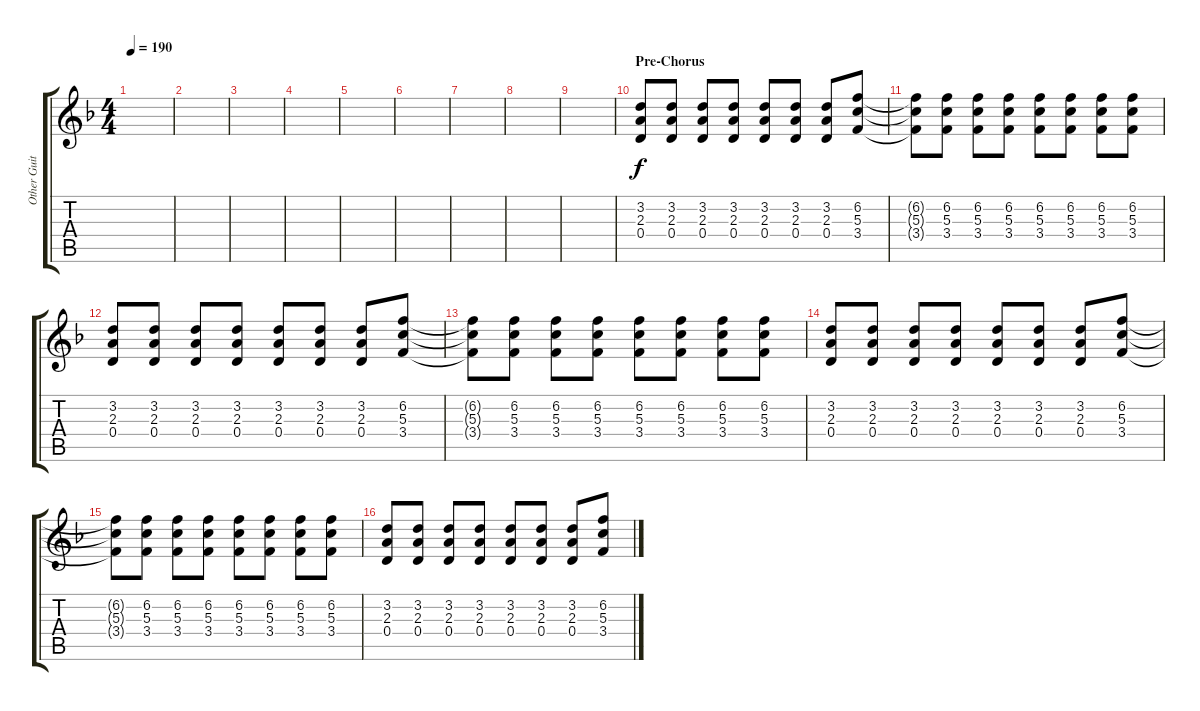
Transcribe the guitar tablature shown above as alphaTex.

\track ("Other Guitar?" "Other Guit") {instrument distortionguitar}
\staff {score tabs}
\tuning (E4 B3 G3 D3 A2 E2) {hide}
\ts (4 4)
\tempo 190
\clef g2
\ks f
|
|
|
|
|
|
|
|
|
\section ("" "Pre-Chorus")
(3.2 2.3 0.4).8 (3.2 2.3 0.4).8 (3.2 2.3 0.4).8 (3.2 2.3 0.4).8 (3.2 2.3 0.4).8 (3.2 2.3 0.4).8 (3.2 2.3 0.4).8 (6.2 5.3 3.4).8 |
(6.2{t} 5.3{t} 3.4{t}).8 (6.2 5.3 3.4).8 (6.2 5.3 3.4).8 (6.2 5.3 3.4).8 (6.2 5.3 3.4).8 (6.2 5.3 3.4).8 (6.2 5.3 3.4).8 (6.2 5.3 3.4).8 |
(3.2 2.3 0.4).8 (3.2 2.3 0.4).8 (3.2 2.3 0.4).8 (3.2 2.3 0.4).8 (3.2 2.3 0.4).8 (3.2 2.3 0.4).8 (3.2 2.3 0.4).8 (6.2 5.3 3.4).8 |
(6.2{t} 5.3{t} 3.4{t}).8 (6.2 5.3 3.4).8 (6.2 5.3 3.4).8 (6.2 5.3 3.4).8 (6.2 5.3 3.4).8 (6.2 5.3 3.4).8 (6.2 5.3 3.4).8 (6.2 5.3 3.4).8 |
(3.2 2.3 0.4).8 (3.2 2.3 0.4).8 (3.2 2.3 0.4).8 (3.2 2.3 0.4).8 (3.2 2.3 0.4).8 (3.2 2.3 0.4).8 (3.2 2.3 0.4).8 (6.2 5.3 3.4).8 |
(6.2{t} 5.3{t} 3.4{t}).8 (6.2 5.3 3.4).8 (6.2 5.3 3.4).8 (6.2 5.3 3.4).8 (6.2 5.3 3.4).8 (6.2 5.3 3.4).8 (6.2 5.3 3.4).8 (6.2 5.3 3.4).8 |
(3.2 2.3 0.4).8 (3.2 2.3 0.4).8 (3.2 2.3 0.4).8 (3.2 2.3 0.4).8 (3.2 2.3 0.4).8 (3.2 2.3 0.4).8 (3.2 2.3 0.4).8 (6.2 5.3 3.4).8
